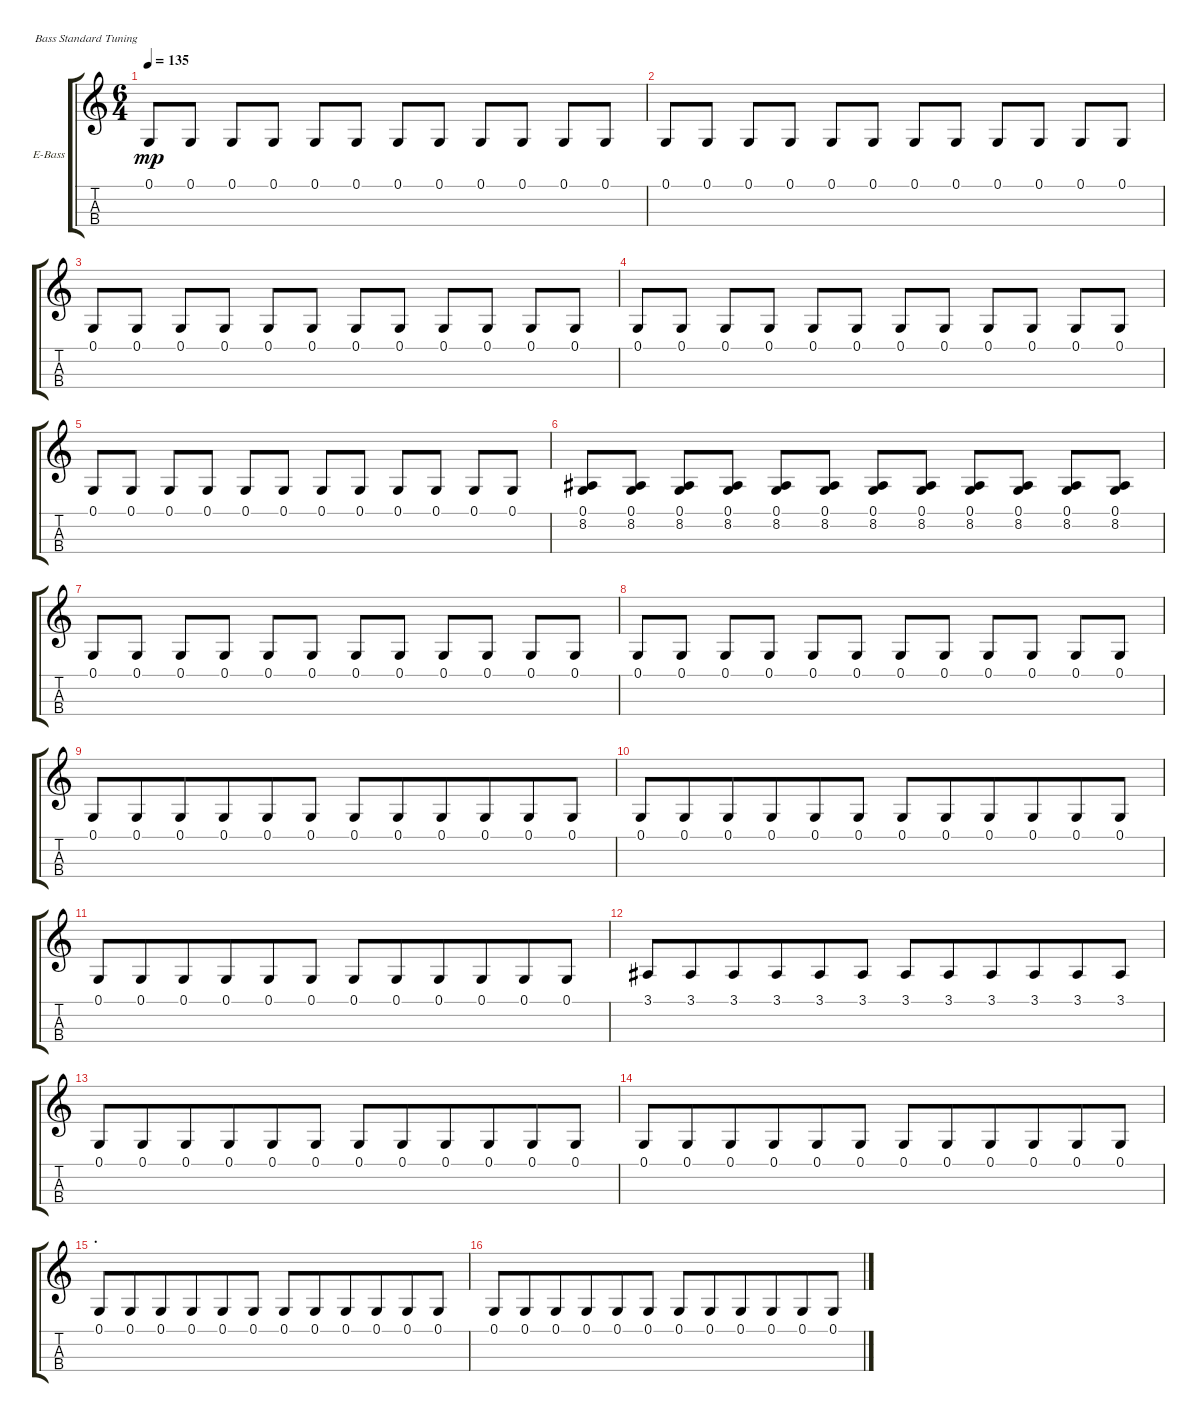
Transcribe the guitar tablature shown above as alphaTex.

\bracketExtendMode groupsimilarinstruments
\firstSystemTrackNameOrientation horizontal
\otherSystemsTrackNameOrientation horizontal
\track ("Electric Bass II" "E-Bass") {instrument electricbassfinger}
\staff {score tabs}
\tuning (G2 D2 A1 E1)
\ts (6 4)
\tempo 135
\clef g2
\scale
0.487395
\ks c
0.1.8{dy mp instrument electricbassfinger} 0.1.8 0.1.8 0.1.8 0.1.8 0.1.8 0.1.8 0.1.8 0.1.8 0.1.8 0.1.8 0.1.8 |
\scale
0.256303 0.1.8 0.1.8 0.1.8 0.1.8 0.1.8 0.1.8 0.1.8 0.1.8 0.1.8 0.1.8 0.1.8 0.1.8 |
\scale
0.256303 0.1.8 0.1.8 0.1.8 0.1.8 0.1.8 0.1.8 0.1.8 0.1.8 0.1.8 0.1.8 0.1.8 0.1.8 |
\scale
0.333333 0.1.8 0.1.8 0.1.8 0.1.8 0.1.8 0.1.8 0.1.8 0.1.8 0.1.8 0.1.8 0.1.8 0.1.8 |
\scale
0.333333 0.1.8 0.1.8 0.1.8 0.1.8 0.1.8 0.1.8 0.1.8 0.1.8 0.1.8 0.1.8 0.1.8 0.1.8 |
\scale
0.333333 (0.1 8.2).8 (0.1 8.2).8 (0.1 8.2).8 (0.1 8.2).8 (0.1 8.2).8 (0.1 8.2).8 (0.1 8.2).8 (0.1 8.2).8 (0.1 8.2).8 (0.1 8.2).8 (0.1 8.2).8 (0.1 8.2).8 |
\scale
0.333333 0.1.8 0.1.8 0.1.8 0.1.8 0.1.8 0.1.8 0.1.8 0.1.8 0.1.8 0.1.8 0.1.8 0.1.8 |
\scale
0.333333 0.1.8 0.1.8 0.1.8 0.1.8 0.1.8 0.1.8 0.1.8 0.1.8 0.1.8 0.1.8 0.1.8 0.1.8 |
\beaming (8 6 6)
\scale
0.333333 0.1.8 0.1.8 0.1.8 0.1.8 0.1.8 0.1.8 0.1.8 0.1.8 0.1.8 0.1.8 0.1.8 0.1.8 |
\scale
0.333333 0.1.8 0.1.8 0.1.8 0.1.8 0.1.8 0.1.8 0.1.8 0.1.8 0.1.8 0.1.8 0.1.8 0.1.8 |
\scale
0.333333 0.1.8 0.1.8 0.1.8 0.1.8 0.1.8 0.1.8 0.1.8 0.1.8 0.1.8 0.1.8 0.1.8 0.1.8 |
\scale
0.333333 3.1.8 3.1.8 3.1.8 3.1.8 3.1.8 3.1.8 3.1.8 3.1.8 3.1.8 3.1.8 3.1.8 3.1.8 |
\scale
0.333333 0.1.8 0.1.8 0.1.8 0.1.8 0.1.8 0.1.8 0.1.8 0.1.8 0.1.8 0.1.8 0.1.8 0.1.8 |
\scale
0.333333 0.1.8 0.1.8 0.1.8 0.1.8 0.1.8 0.1.8 0.1.8 0.1.8 0.1.8 0.1.8 0.1.8 0.1.8 |
\section ("" ".")
\scale
0.333333 0.1.8 0.1.8 0.1.8 0.1.8 0.1.8 0.1.8 0.1.8 0.1.8 0.1.8 0.1.8 0.1.8 0.1.8 |
\scale
0.333333 0.1.8 0.1.8 0.1.8 0.1.8 0.1.8 0.1.8 0.1.8 0.1.8 0.1.8 0.1.8 0.1.8 0.1.8
